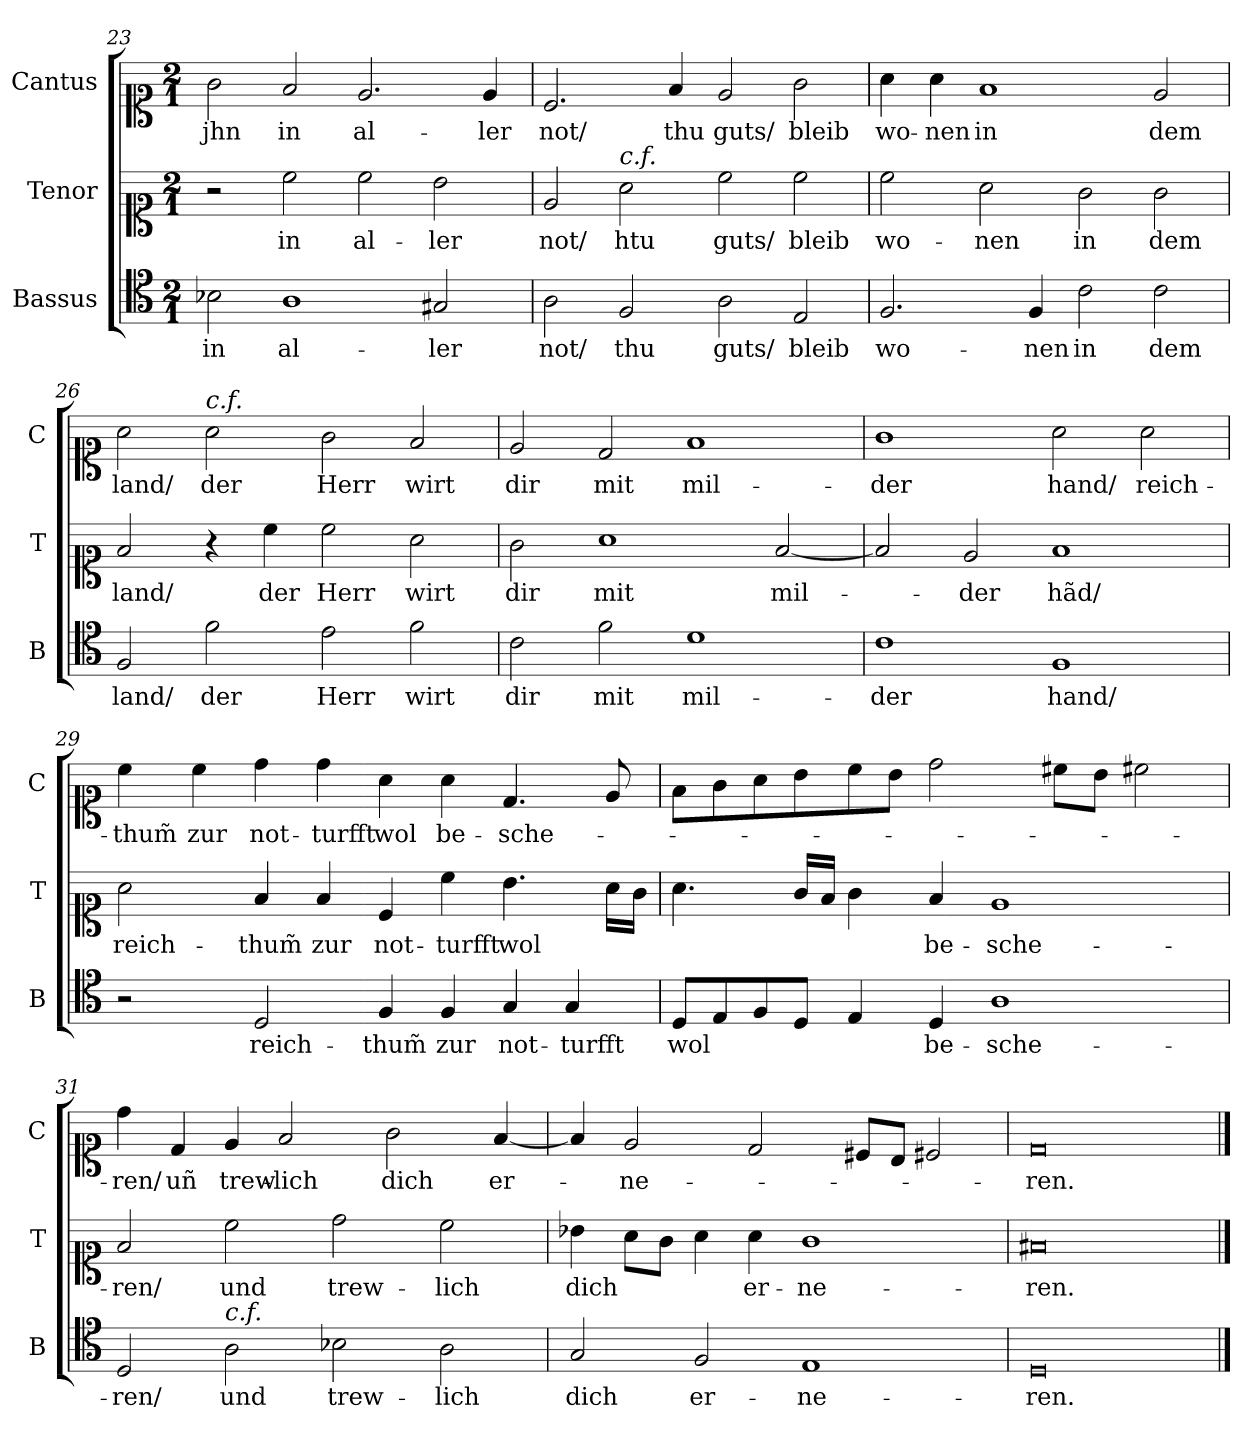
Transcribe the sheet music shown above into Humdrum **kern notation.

**kern	**text	**kern	**text	**kern	**text
*part3	*part3	*part2	*part2	*part1	*part1
*staff3	*staff3	*staff2	*staff2	*staff1	*staff1
*I"Bassus	*	*I"Tenor	*	*I"Cantus	*
*I'B	*	*I'T	*	*I'C	*
*clefC4	*	*clefC1	*	*clefC1	*
*k[]	*	*k[]	*	*k[]	*
*D:dor	*	*D:dor	*	*D:dor	*
*M2/1	*	*M2/1	*	*M2/1	*
=23	=23	=23	=23	=23	=23
2B-X	in	2r	.	2g	jhn
1A	al-	2cc	in	2f	in
.	.	2cc	al-	2.e	al-
2G#X	-ler	2b	-ler	.	.
.	.	.	.	4e	-ler
=24	=24	=24	=24	=24	=24
2A	not/	2e	not/	2.c	not/
!	!	!LO:TX:a:i:t=c.f.	!	!	!
2F	thu	2a	htu	.	.
.	.	.	.	4f	thu
2A	guts/	2cc	guts/	2e	guts/
2E	bleib	2cc	bleib	2g	bleib
=25	=25	=25	=25	=25	=25
2.F	wo-	2cc	wo-	4a	wo-
.	.	.	.	4a	-nen
.	.	2a	-nen	1f	in
4F	-nen	.	.	.	.
2c	in	2g	in	.	.
2c	dem	2g	dem	2e	dem
=26	=26	=26	=26	=26	=26
2F	land/	2f	land/	2a	land/
!	!	!	!	!LO:TX:a:i:t=c.f.	!
2f	der	4r	.	2a	der
.	.	4cc	der	.	.
2e	Herr	2cc	Herr	2g	Herr
2f	wirt	2a	wirt	2f	wirt
=27	=27	=27	=27	=27	=27
2c	dir	2g	dir	2e	dir
2f	mit	1a	mit	2d	mit
1d	mil-	.	.	1f	mil-
.	.	[2f	mil-	.	.
=28	=28	=28	=28	=28	=28
1c	-der	2f]	.	1g	-der
.	.	2e	-der	.	.
1F	hand/	1f	hãd/	2a	hand/
.	.	.	.	2a	reich-
=29	=29	=29	=29	=29	=29
2r	.	2a	reich-	4cc	-thum̃
.	.	.	.	4cc	zur
2D	reich-	4f	-thum̃	4dd	not-
.	.	4f	zur	4dd	-turfft
4F	-thum̃	4c	not-	4a	wol
4F	zur	4cc	-turfft	4a	be-
4G	not-	4.b	wol	4.d	-sche-
4G	-turfft	.	.	.	.
.	.	16a\LL	.	8e	.
.	.	16g\JJ	.	.	.
=30	=30	=30	=30	=30	=30
8D/L	wol	4.a	.	8f\L	.
8E/	.	.	.	8g\	.
8F/	.	.	.	8a\	.
8D/J	.	16g/LL	.	8b\	.
.	.	16f/JJ	.	.	.
4E	.	4g	.	8cc\	.
.	.	.	.	8b\J	.
4D	be-	4f	be-	2dd	.
1A	-sche-	1e	-sche-	.	.
.	.	.	.	8cc#X\L	.
.	.	.	.	8b\J	.
.	.	.	.	2cc#X	.
=31	=31	=31	=31	=31	=31
2D	-ren/	2f	-ren/	4dd	-ren/
.	.	.	.	4d	uñ
!LO:TX:a:i:t=c.f.	!	!	!	!	!
2A	und	2cc	und	4e	trew-
.	.	.	.	2f	-lich
2B-X	trew-	2dd	trew-	.	.
.	.	.	.	2g	dich
2A	-lich	2cc	-lich	.	.
.	.	.	.	[4f	er-
=32	=32	=32	=32	=32	=32
2G	dich	4b-X	dich	4f]	.
.	.	8a\L	.	2e	-ne-
.	.	8g\J	.	.	.
2F	er-	4a	.	.	.
.	.	4a	er-	2d	.
1E	-ne-	1g	-ne-	.	.
.	.	.	.	8c#X/L	.
.	.	.	.	8B/J	.
.	.	.	.	2c#X	.
=33	=33	=33	=33	=33	=33
0D	ren.	0f#X	-ren.	0d	-ren.
==	==	==	==	==	==
*-	*-	*-	*-	*-	*-
